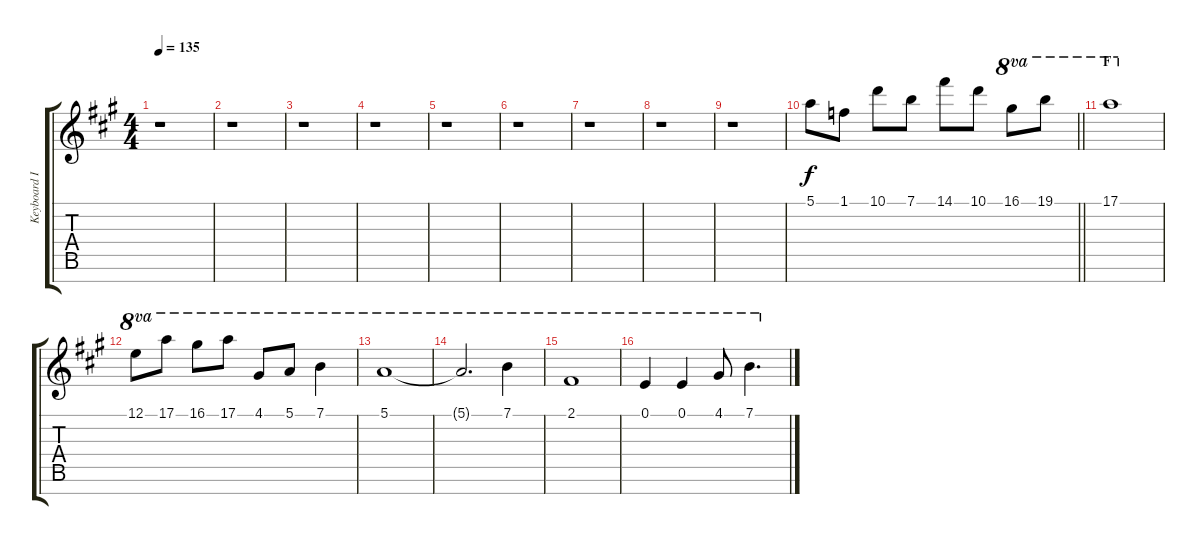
\track ("Keyboard I" "Keyboard I") {instrument lead2sawtooth}
\staff {score tabs}
\tuning (E5 B4 G4 D4 A3 E3 B2) {hide}
\ts (4 4)
\tempo 135
\clef g2
\ks a
r.1{dy f} |
r.1 |
r.1 |
r.1 |
r.1 |
r.1 |
r.1 |
r.1 |
r.1 |
\barLineRight lightlight
5.1.8 1.1.8 10.1.8 7.1.8 14.1.8 10.1.8 16.1.8{ot 8va} 19.1.8{ot 8va} |
\section ("" "F")
17.1.1{ot 8va} |
12.1.8{ot 8va} 17.1.8{ot 8va} 16.1.8{ot 8va} 17.1.8{ot 8va} 4.1.8{ot 8va} 5.1.8{ot 8va} 7.1.4{ot 8va} |
5.1.1{ot 8va} |
5.1{t}.2{d ot 8va} 7.1.4{ot 8va} |
2.1.1{ot 8va} |
0.1.4{ot 8va} 0.1.4{ot 8va} 4.1.8{ot 8va} 7.1.4{d ot 8va}
